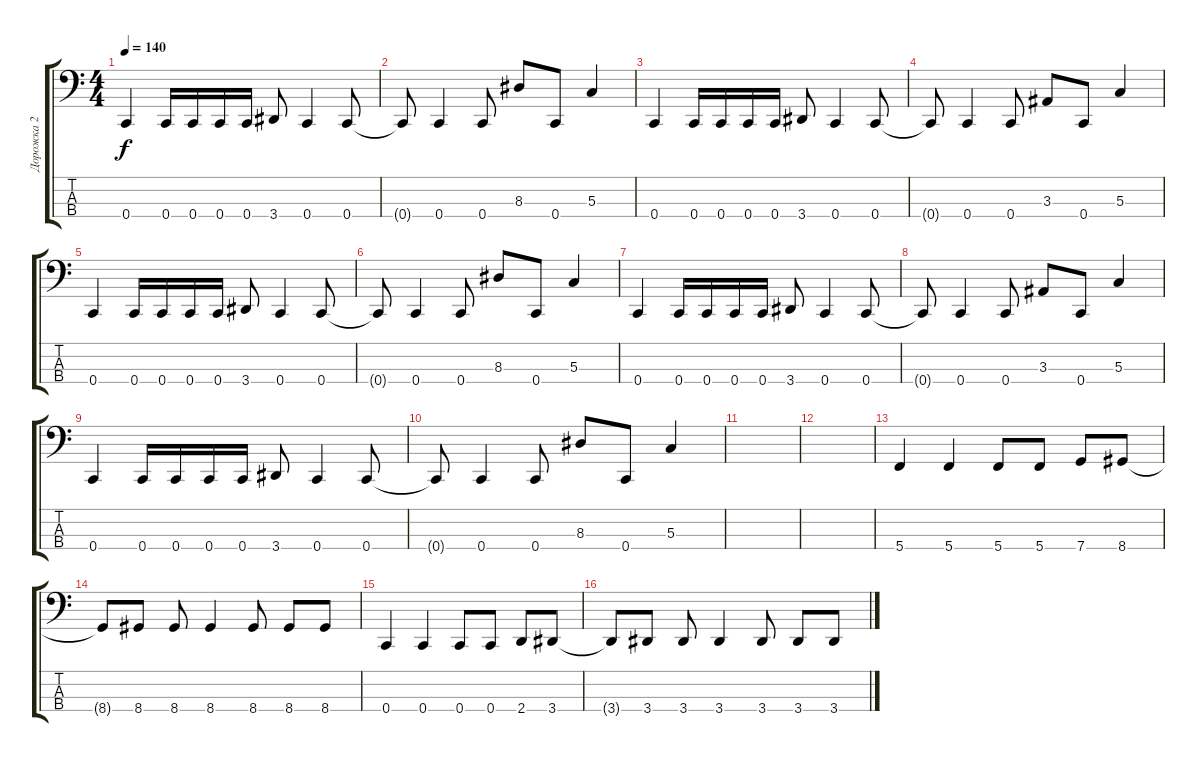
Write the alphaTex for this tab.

\track ("Дорожка 2" "Дорожка 2") {instrument electricbassfinger}
\staff {score tabs}
\tuning (F2 C2 G1 C1) {hide}
\ts (4 4)
\tempo 140
\clef f4
\ks c
0.4.4{dy f} 0.4.16 0.4.16 0.4.16 0.4.16 3.4.8 0.4.4 0.4.8 |
0.4{t}.8 0.4.4 0.4.8 8.3.8 0.4.8 5.3.4 |
0.4.4 0.4.16 0.4.16 0.4.16 0.4.16 3.4.8 0.4.4 0.4.8 |
0.4{t}.8 0.4.4 0.4.8 3.3.8 0.4.8 5.3.4 |
0.4.4 0.4.16 0.4.16 0.4.16 0.4.16 3.4.8 0.4.4 0.4.8 |
0.4{t}.8 0.4.4 0.4.8 8.3.8 0.4.8 5.3.4 |
0.4.4 0.4.16 0.4.16 0.4.16 0.4.16 3.4.8 0.4.4 0.4.8 |
0.4{t}.8 0.4.4 0.4.8 3.3.8 0.4.8 5.3.4 |
0.4.4 0.4.16 0.4.16 0.4.16 0.4.16 3.4.8 0.4.4 0.4.8 |
0.4{t}.8 0.4.4 0.4.8 8.3.8 0.4.8 5.3.4 |
|
|
5.4.4 5.4.4 5.4.8 5.4.8 7.4.8 8.4.8 |
8.4{t}.8 8.4.8 8.4.8 8.4.4 8.4.8 8.4.8 8.4.8 |
0.4.4 0.4.4 0.4.8 0.4.8 2.4.8 3.4.8 |
3.4{t}.8 3.4.8 3.4.8 3.4.4 3.4.8 3.4.8 3.4.8
